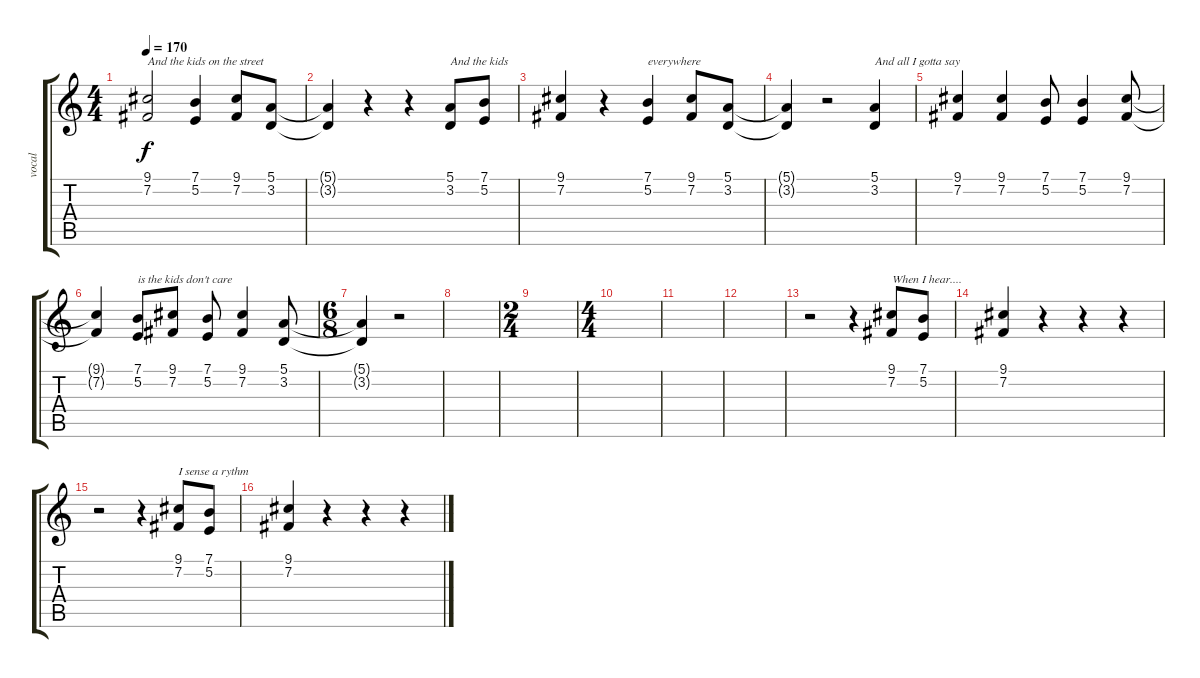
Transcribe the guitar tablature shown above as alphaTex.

\track ("vocal" "vocal") {instrument clarinet}
\staff {score tabs}
\tuning (E4 B3 G3 D3 A2 E2) {hide}
\ts (4 4)
\tempo 170
\clef g2
\ks c
(9.1 7.2).2{txt "And the kids on the street" dy f} (7.1 5.2).4 (9.1 7.2).8 (5.1 3.2).8 |
(5.1{t} 3.2{t}).4 r.4 r.4 (5.1 3.2).8{txt "And the kids "} (7.1 5.2).8 |
(9.1 7.2).4 r.4 (7.1 5.2).4{txt "everywhere"} (9.1 7.2).8 (5.1 3.2).8 |
(5.1{t} 3.2{t}).4 r.2 (5.1 3.2).4{txt "And all I gotta say "} |
(9.1 7.2).4 (9.1 7.2).4 (7.1 5.2).8 (7.1 5.2).4 (9.1 7.2).8 |
(9.1{t} 7.2{t}).4 (7.1 5.2).8{txt "is the kids don't care"} (9.1 7.2).8 (7.1 5.2).8 (9.1 7.2).4 (5.1 3.2).8 |
\ts (6 8)
(5.1{t} 3.2{t}).4 r.2 |
|
\ts (2 4)
|
\ts (4 4)
|
|
|
r.2 r.4 (9.1 7.2).8{txt "When I hear.... "} (7.1 5.2).8 |
(9.1 7.2).4 r.4 r.4 r.4 |
r.2 r.4 (9.1 7.2).8{txt "I sense a rythm"} (7.1 5.2).8 |
(9.1 7.2).4 r.4 r.4 r.4
